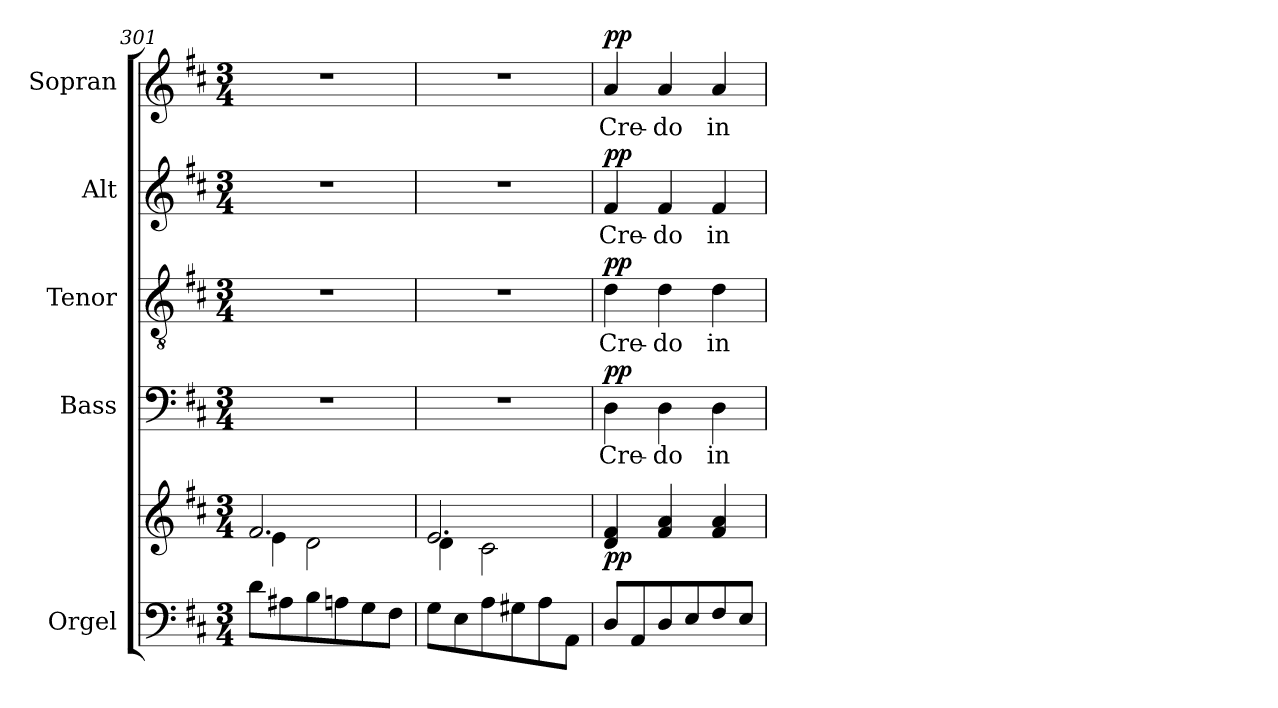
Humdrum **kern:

**kern	**kern	**dynam	**kern	**text	**dynam	**kern	**text	**dynam	**kern	**text	**dynam	**kern	**text	**dynam
*part5	*part5	*part5	*part4	*part4	*part4	*part3	*part3	*part3	*part2	*part2	*part2	*part1	*part1	*part1
*staff6	*staff5	*staff5/6	*staff4	*staff4	*staff4	*staff3	*staff3	*staff3	*staff2	*staff2	*staff2	*staff1	*staff1	*staff1
*I"Orgel	*	*	*I"Bass	*	*	*I"Tenor	*	*	*I"Alt	*	*	*I"Sopran	*	*
*I'Org.	*	*	*I'B.	*	*	*I'T.	*	*	*I'A.	*	*	*I'S.	*	*
*clefF4	*clefG2	*	*clefF4	*	*	*clefGv2	*	*	*clefG2	*	*	*clefG2	*	*
*k[f#c#]	*k[f#c#]	*	*k[f#c#]	*	*	*k[f#c#]	*	*	*k[f#c#]	*	*	*k[f#c#]	*	*
*D:	*D:	*	*D:	*	*	*D:	*	*	*D:	*	*	*D:	*	*
*M3/4	*M3/4	*	*M3/4	*	*	*M3/4	*	*	*M3/4	*	*	*M3/4	*	*
=301	=301	=301	=301	=301	=301	=301	=301	=301	=301	=301	=301	=301	=301	=301
*	*^	*	*	*	*	*	*	*	*	*	*	*	*	*
8d\L	2.f#/	4e\	.	2.r	.	.	2.r	.	.	2.r	.	.	2.r	.	.
8A#X\	.	.	.	.	.	.	.	.	.	.	.	.	.	.	.
8B\	.	2d\	.	.	.	.	.	.	.	.	.	.	.	.	.
8An\	.	.	.	.	.	.	.	.	.	.	.	.	.	.	.
8G\	.	.	.	.	.	.	.	.	.	.	.	.	.	.	.
8F#\J	.	.	.	.	.	.	.	.	.	.	.	.	.	.	.
=302	=302	=302	=302	=302	=302	=302	=302	=302	=302	=302	=302	=302	=302	=302	=302
8G\L	2.e/	4d\	.	2.r	.	.	2.r	.	.	2.r	.	.	2.r	.	.
8E\	.	.	.	.	.	.	.	.	.	.	.	.	.	.	.
8A\	.	2c#\	.	.	.	.	.	.	.	.	.	.	.	.	.
8G#X\	.	.	.	.	.	.	.	.	.	.	.	.	.	.	.
8A\	.	.	.	.	.	.	.	.	.	.	.	.	.	.	.
8AA\J	.	.	.	.	.	.	.	.	.	.	.	.	.	.	.
*	*v	*v	*	*	*	*	*	*	*	*	*	*	*	*	*
=303	=303	=303	=303	=303	=303	=303	=303	=303	=303	=303	=303	=303	=303	=303
!	!	!LO:DY:b	!	!LO:LY:b	!LO:DY:a	!	!LO:LY:b	!LO:DY:a	!	!LO:LY:b	!LO:DY:a	!	!LO:LY:b	!LO:DY:a
8D/L	4d/ 4f#/	pp	4D\	Cre-	pp	4d\	Cre-	pp	4f#/	Cre-	pp	4a/	Cre-	pp
8AA/	.	.	.	.	.	.	.	.	.	.	.	.	.	.
!	!	!	!	!LO:LY:b	!	!	!LO:LY:b	!	!	!LO:LY:b	!	!	!LO:LY:b	!
8D/	4f#/ 4a/	.	4D\	-do	.	4d\	-do	.	4f#/	-do	.	4a/	-do	.
8E/	.	.	.	.	.	.	.	.	.	.	.	.	.	.
!	!	!	!	!LO:LY:b	!	!	!LO:LY:b	!	!	!LO:LY:b	!	!	!LO:LY:b	!
8F#/	4f#/ 4a/	.	4D\	in	.	4d\	in	.	4f#/	in	.	4a/	in	.
8E/J	.	.	.	.	.	.	.	.	.	.	.	.	.	.
=	=	=	=	=	=	=	=	=	=	=	=	=	=	=
*-	*-	*-	*-	*-	*-	*-	*-	*-	*-	*-	*-	*-	*-	*-
